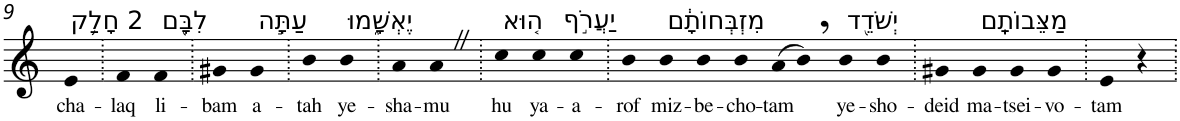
**kern	**text
*part1	*part1
*staff1	*staff1
*I"Piano	*
*I'Pno	*
!!LO:PB:g=z
*clefG2	*
*k[]	*
=9	=9
!LO:TX:a:t=2 חָלַ֥ק	!
!	!LO:LY:b
4e	cha-
=10.	=10.
!	!LO:LY:b
4f	-laq
!LO:TX:a:t=לִבָּ֖ם	!
!	!LO:LY:b
4f	li-
=11.	=11.
!	!LO:LY:b
4g#X	-bam
!LO:TX:a:t=עַתָּ֣ה	!
!	!LO:LY:b
4g#	a-
=12.	=12.
!	!LO:LY:b
4b	-tah
!LO:TX:a:t=יֶאְשָׁ֑מוּ	!
!	!LO:LY:b
4b	ye-
=13.	=13.
!	!LO:LY:b
4a	-sha-
!	!LO:LY:b
4aZ	-mu
=14.	=14.
!LO:TX:a:t=ה֚וּא	!
!	!LO:LY:b
4cc	hu
!LO:TX:a:t=יַעֲרֹ֣ף	!
!	!LO:LY:b
4cc	ya-
!	!LO:LY:b
4cc	-a-
=15.	=15.
!	!LO:LY:b
4b	-rof
!LO:TX:a:t=מִזְבְּחוֹתָ֔ם	!
!	!LO:LY:b
4b	miz-
!	!LO:LY:b
4b	-be-
!	!LO:LY:b
4b	-cho-
!	!LO:LY:b
(>8a	-tam
8b,)	.
!LO:TX:a:t=יְשֹׁדֵ֖ד	!
!	!LO:LY:b
4b	ye-
!	!LO:LY:b
4b	-sho-
=16.	=16.
!	!LO:LY:b
4g#X	-deid
!LO:TX:a:t=מַצֵּבוֹתָֽם	!
!	!LO:LY:b
4g#	ma-
!	!LO:LY:b
4g#	-tsei-
!	!LO:LY:b
4g#	-vo-
=17.	=17.
!	!LO:LY:b
4e	-tam
4r	.
=.	=.
*-	*-
